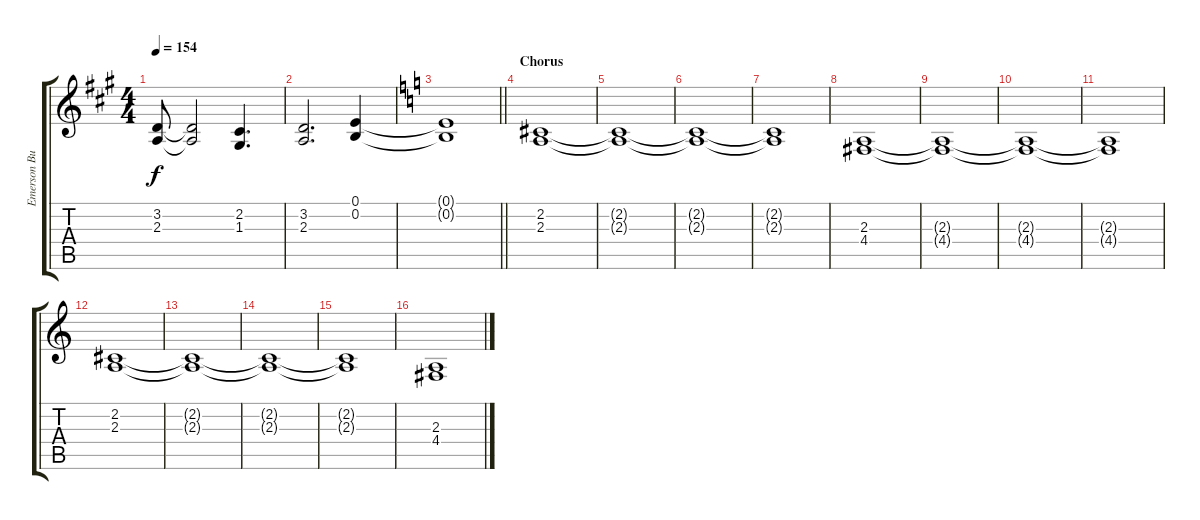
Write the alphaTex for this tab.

\track ("Emerson Burton (Keyboard)" "Emerson Bu") {instrument pad2warm}
\staff {score tabs}
\tuning (E4 B3 G3 D3 A2 E2) {hide}
\ts (4 4)
\tempo 154
\clef g2
\ks a
(3.2{t} 2.3{t}).8{dy f} (3.2{t} 2.3{t}).2 (2.2 1.3).4{d} |
(3.2 2.3).2{d} (0.1 0.2).4 |
\barLineRight lightlight
\ks c
(0.1{t} 0.2{t}).1 |
\section ("" "Chorus")
(2.2 2.3).1 |
(2.2{t} 2.3{t}).1 |
(2.2{t} 2.3{t}).1 |
(2.2{t} 2.3{t}).1 |
(2.3 4.4).1 |
(2.3{t} 4.4{t}).1 |
(2.3{t} 4.4{t}).1 |
(2.3{t} 4.4{t}).1 |
(2.2 2.3).1 |
(2.2{t} 2.3{t}).1 |
(2.2{t} 2.3{t}).1 |
(2.2{t} 2.3{t}).1 |
(2.3 4.4).1
